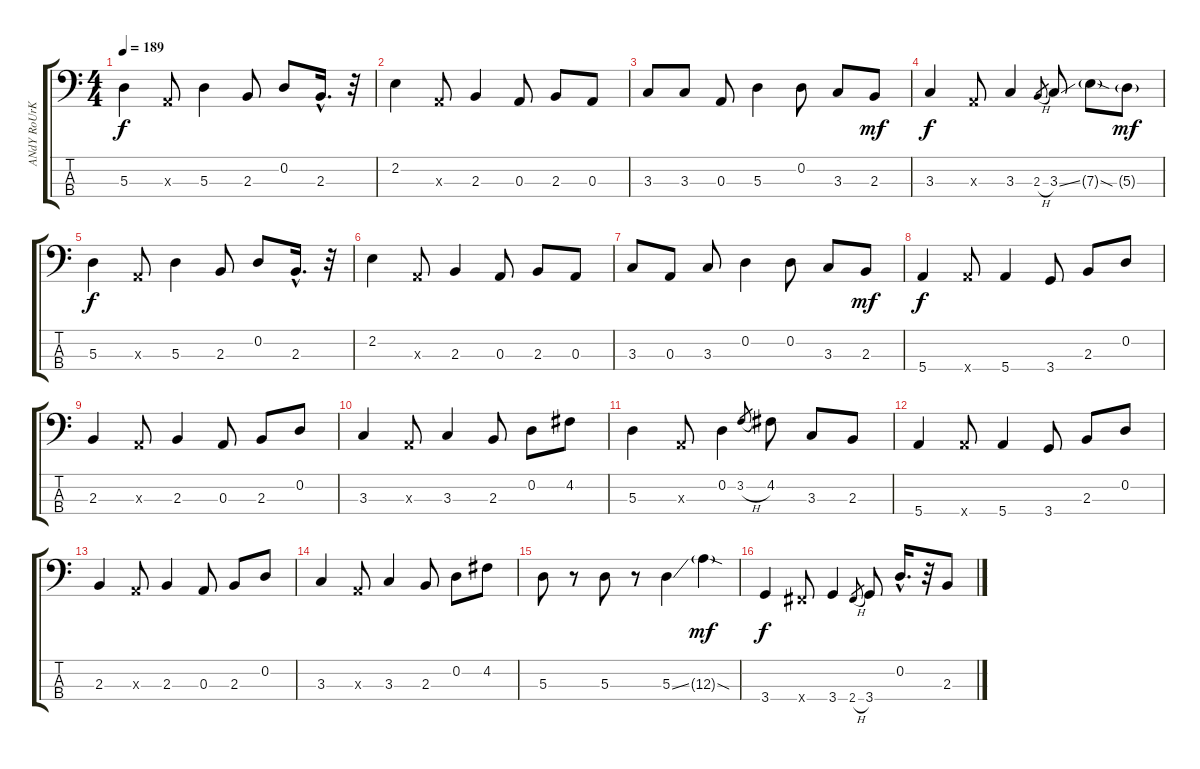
\track ("ANdY RoUrKe" "ANdY RoUrK") {instrument electricbasspick}
\staff {score tabs}
\tuning (G2 D2 A1 E1) {hide}
\ts (4 4)
\tempo 189
\clef f4
\ks c
5.3.4{dy f} 0.3{x}.8 5.3.4 2.3.8 0.2.8 2.3{hac}.16{d} r.32 |
2.2.4 0.3{x}.8 2.3.4 0.3.8 2.3.8 0.3.8 |
3.3.8 3.3.8 0.3.8 5.3.4 0.2.8 3.3.8 2.3.8{dy mf} |
3.3.4{dy f} 0.3{x}.8 3.3.4 2.3{h}.8{gr} 3.3{ss}.8 7.3{sod g}.8 5.3{g}.8{dy mf} |
5.3.4{dy f} 0.3{x}.8 5.3.4 2.3.8 0.2.8 2.3{hac}.16{d} r.32 |
2.2.4 0.3{x}.8 2.3.4 0.3.8 2.3.8 0.3.8 |
3.3.8 0.3.8 3.3.8 0.2.4 0.2.8 3.3.8 2.3.8{dy mf} |
5.4.4{dy f} 5.4{x}.8 5.4.4 3.4.8 2.3.8 0.2.8 |
2.3.4 0.3{x}.8 2.3.4 0.3.8 2.3.8 0.2.8 |
3.3.4 0.3{x}.8 3.3.4 2.3.8 0.2.8 4.2.8 |
5.3.4 0.3{x}.8 0.2.4 3.2{h}.8{gr} 4.2.8 3.3.8 2.3.8 |
5.4.4 5.4{x}.8 5.4.4 3.4.8 2.3.8 0.2.8 |
2.3.4 0.3{x}.8 2.3.4 0.3.8 2.3.8 0.2.8 |
3.3.4 0.3{x}.8 3.3.4 2.3.8 0.2.8 4.2.8 |
5.3.8 r.8 5.3.8 r.8 5.3{ss}.4 12.3{sod g}.4{dy mf} |
3.4.4{dy f} 2.4{x}.8 3.4.4 2.4{h}.8{gr} 3.4.8 0.2{hac}.16{d} r.32 2.3.8
